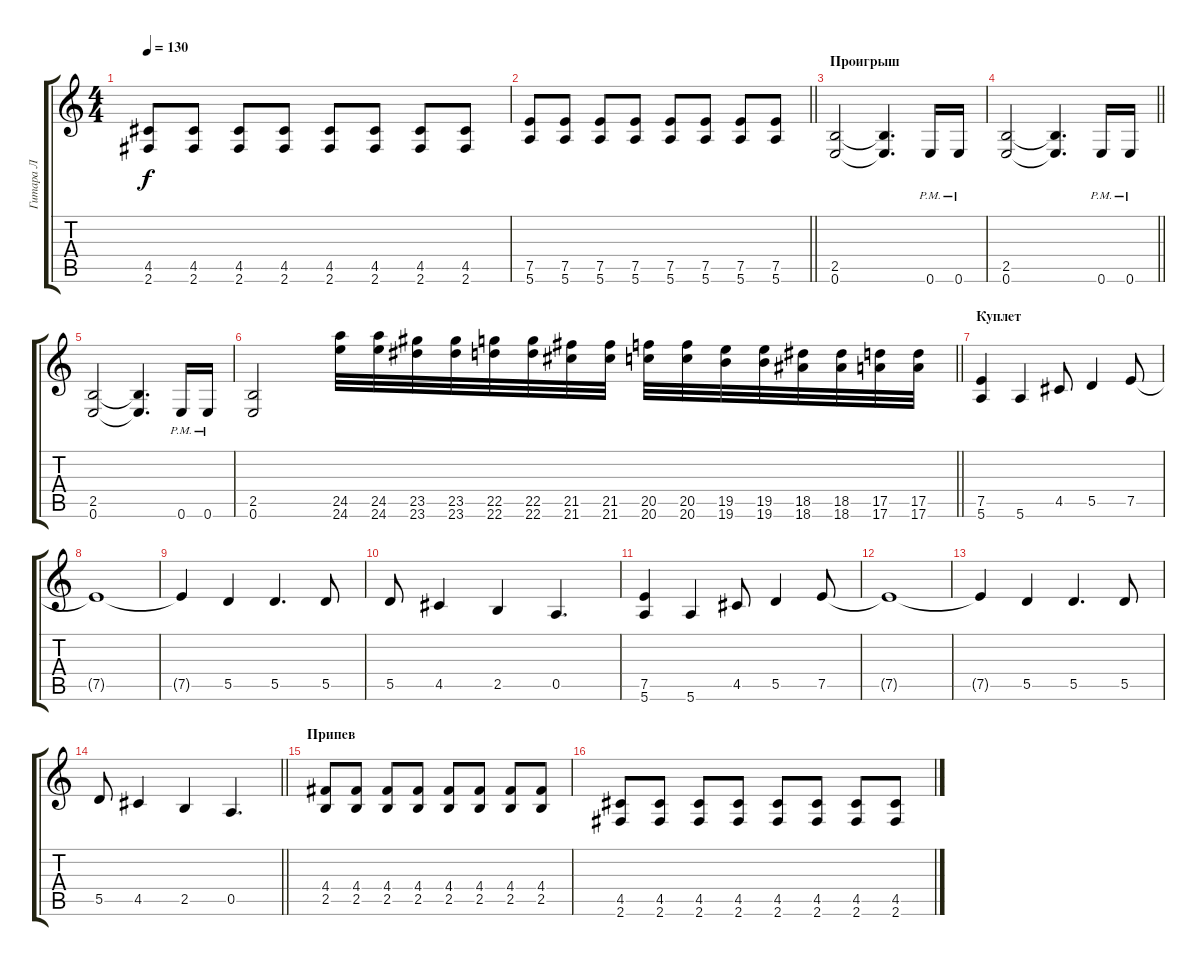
\track ("Гитара Л" "Гитара Л") {instrument distortionguitar}
\staff {score tabs}
\tuning (E4 B3 G3 D3 A2 E2) {hide}
\ts (4 4)
\tempo 130
\clef g2
\ks c
(4.5 2.6).8{dy f} (4.5 2.6).8 (4.5 2.6).8 (4.5 2.6).8 (4.5 2.6).8 (4.5 2.6).8 (4.5 2.6).8 (4.5 2.6).8 |
\barLineRight lightlight
(7.5 5.6).8 (7.5 5.6).8 (7.5 5.6).8 (7.5 5.6).8 (7.5 5.6).8 (7.5 5.6).8 (7.5 5.6).8 (7.5 5.6).8 |
\section ("" "Проигрыш")
(2.5 0.6).2 (2.5{t} 0.6{t}).4{d} 0.6{pm}.16 0.6{pm}.16 |
\barLineRight lightlight
(2.5 0.6).2 (2.5{t} 0.6{t}).4{d} 0.6{pm}.16 0.6{pm}.16 |
(2.5 0.6).2 (2.5{t} 0.6{t}).4{d} 0.6{pm}.16 0.6{pm}.16 |
\barLineRight lightlight
(2.5 0.6).2 (24.5 24.6).32 (24.5 24.6).32 (23.5 23.6).32 (23.5 23.6).32 (22.5 22.6).32 (22.5 22.6).32 (21.5 21.6).32 (21.5 21.6).32 (20.5 20.6).32 (20.5 20.6).32 (19.5 19.6).32 (19.5 19.6).32 (18.5 18.6).32 (18.5 18.6).32 (17.5 17.6).32 (17.5 17.6).32 |
\section ("" "Куплет")
(7.5 5.6).4 5.6.4 4.5.8 5.5.4 7.5.8 |
7.5{t}.1 |
7.5{t}.4 5.5.4 5.5.4{d} 5.5.8 |
5.5.8 4.5.4 2.5.4 0.5.4{d} |
(7.5 5.6).4 5.6.4 4.5.8 5.5.4 7.5.8 |
7.5{t}.1 |
7.5{t}.4 5.5.4 5.5.4{d} 5.5.8 |
\barLineRight lightlight
5.5.8 4.5.4 2.5.4 0.5.4{d} |
\section ("" "Припев")
(4.4 2.5).8 (4.4 2.5).8 (4.4 2.5).8 (4.4 2.5).8 (4.4 2.5).8 (4.4 2.5).8 (4.4 2.5).8 (4.4 2.5).8 |
(4.5 2.6).8 (4.5 2.6).8 (4.5 2.6).8 (4.5 2.6).8 (4.5 2.6).8 (4.5 2.6).8 (4.5 2.6).8 (4.5 2.6).8
